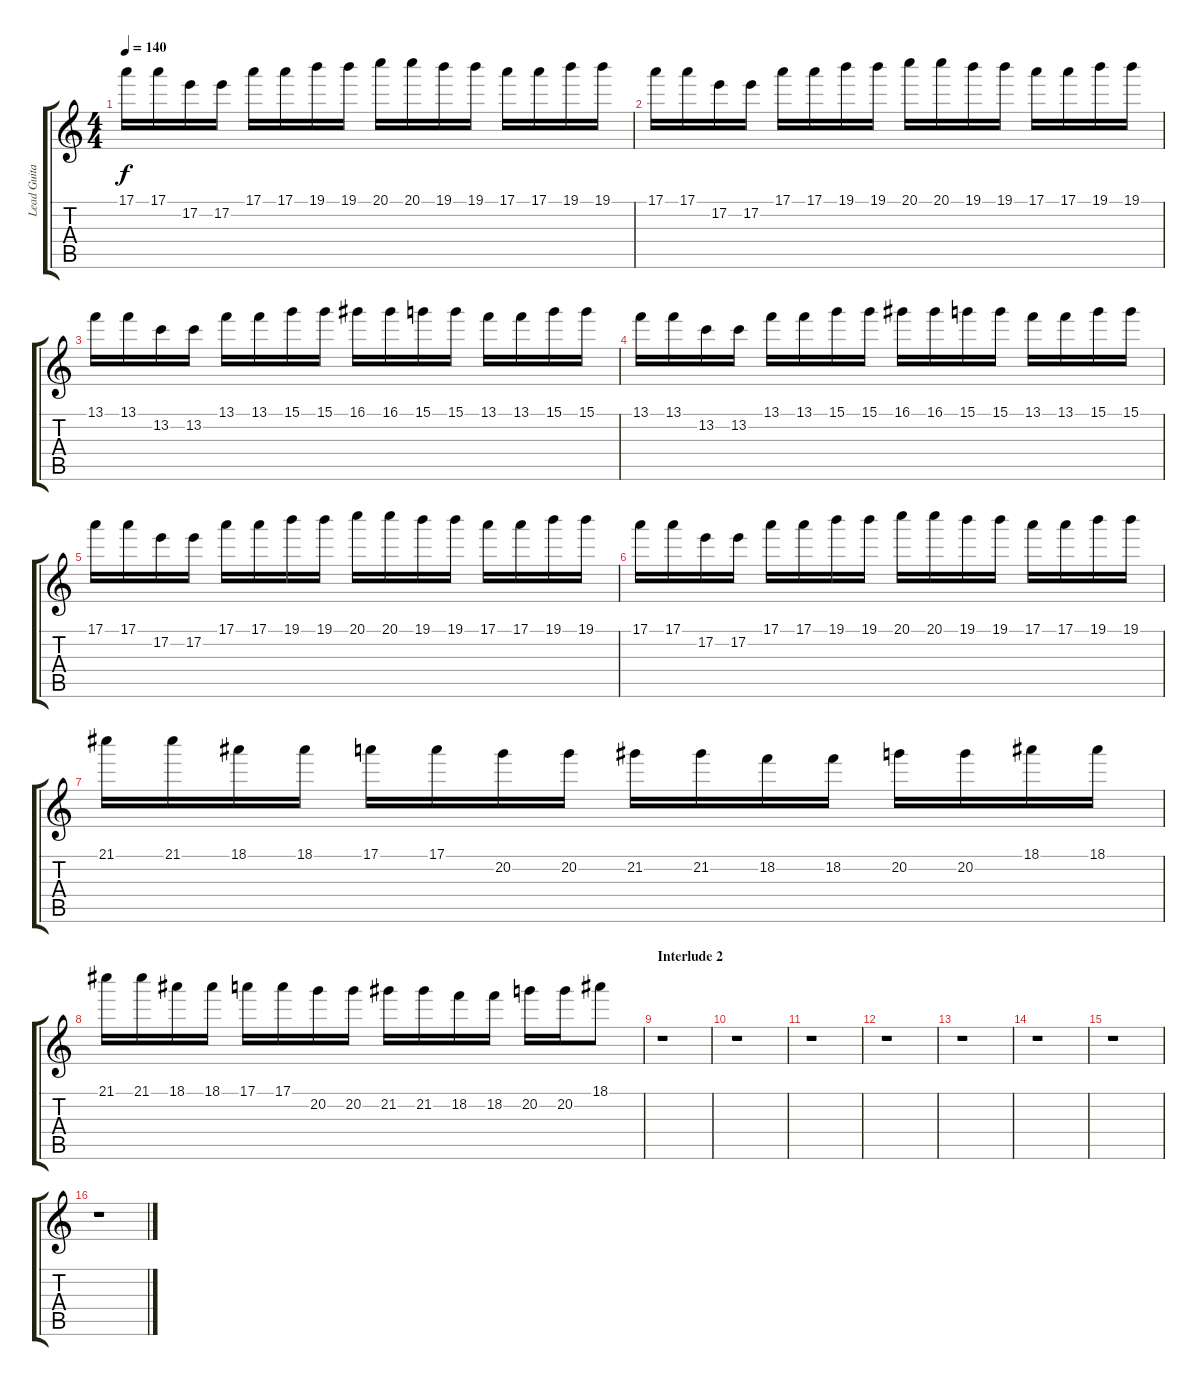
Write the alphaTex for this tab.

\track ("Lead Guitar" "Lead Guita") {instrument distortionguitar}
\staff {score tabs}
\tuning (E4 B3 G3 D3 A2 E2) {hide}
\ts (4 4)
\tempo 140
\clef g2
\ks c
17.1.16{dy f} 17.1.16 17.2.16 17.2.16 17.1.16 17.1.16 19.1.16 19.1.16 20.1.16 20.1.16 19.1.16 19.1.16 17.1.16 17.1.16 19.1.16 19.1.16 |
17.1.16 17.1.16 17.2.16 17.2.16 17.1.16 17.1.16 19.1.16 19.1.16 20.1.16 20.1.16 19.1.16 19.1.16 17.1.16 17.1.16 19.1.16 19.1.16 |
13.1.16 13.1.16 13.2.16 13.2.16 13.1.16 13.1.16 15.1.16 15.1.16 16.1.16 16.1.16 15.1.16 15.1.16 13.1.16 13.1.16 15.1.16 15.1.16 |
13.1.16 13.1.16 13.2.16 13.2.16 13.1.16 13.1.16 15.1.16 15.1.16 16.1.16 16.1.16 15.1.16 15.1.16 13.1.16 13.1.16 15.1.16 15.1.16 |
17.1.16 17.1.16 17.2.16 17.2.16 17.1.16 17.1.16 19.1.16 19.1.16 20.1.16 20.1.16 19.1.16 19.1.16 17.1.16 17.1.16 19.1.16 19.1.16 |
17.1.16 17.1.16 17.2.16 17.2.16 17.1.16 17.1.16 19.1.16 19.1.16 20.1.16 20.1.16 19.1.16 19.1.16 17.1.16 17.1.16 19.1.16 19.1.16 |
21.1.16 21.1.16 18.1.16 18.1.16 17.1.16 17.1.16 20.2.16 20.2.16 21.2.16 21.2.16 18.2.16 18.2.16 20.2.16 20.2.16 18.1.16 18.1.16 |
21.1.16 21.1.16 18.1.16 18.1.16 17.1.16 17.1.16 20.2.16 20.2.16 21.2.16 21.2.16 18.2.16 18.2.16 20.2.16 20.2.16 18.1.8 |
\section ("" "Interlude 2")
r.1 |
r.1 |
r.1 |
r.1 |
r.1 |
r.1 |
r.1 |
r.1
